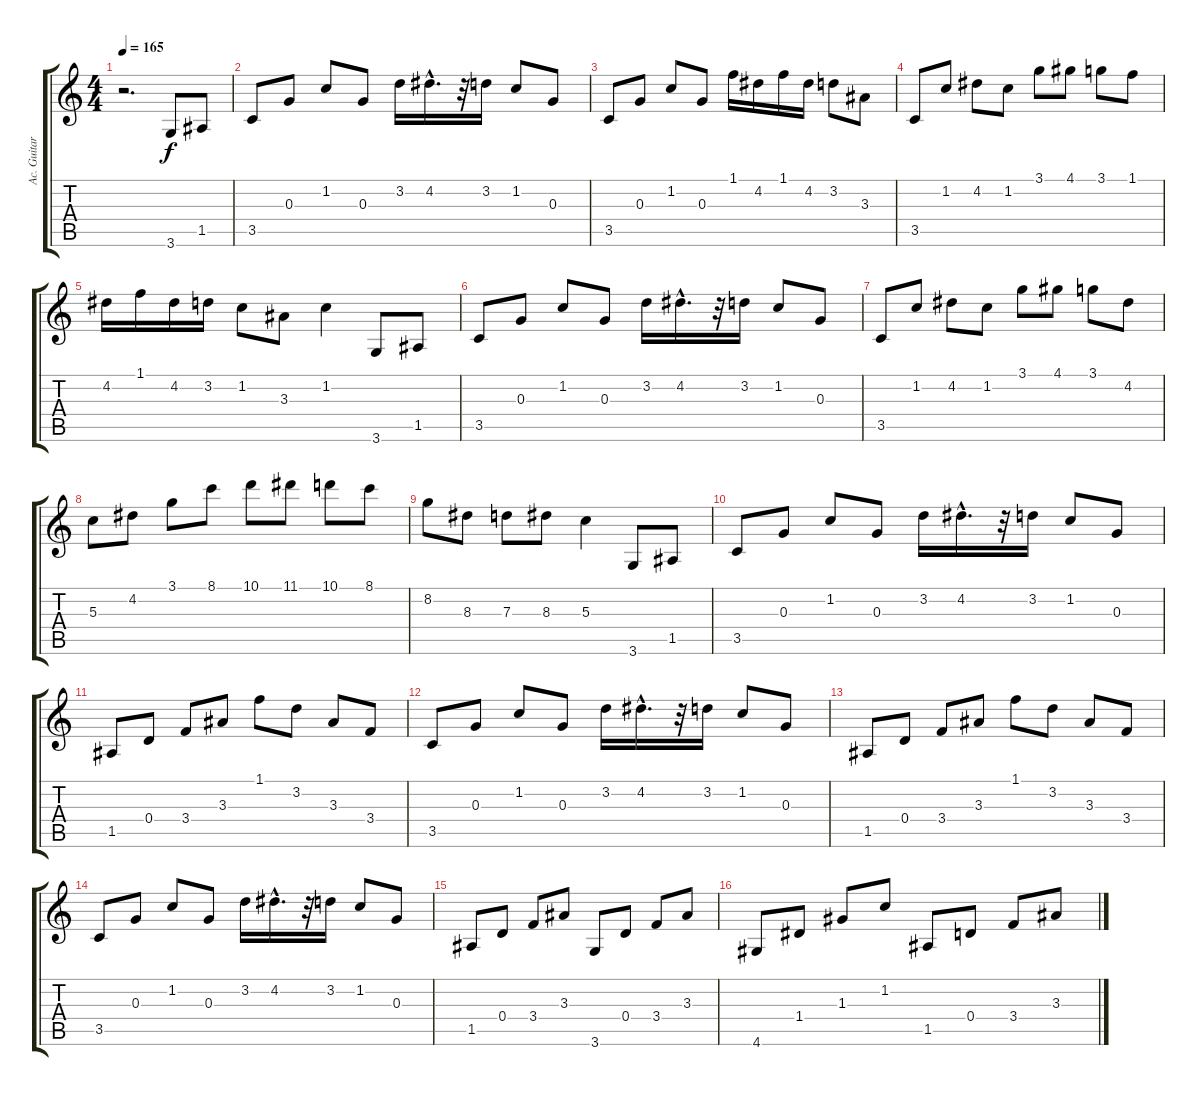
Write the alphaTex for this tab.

\track ("Ac. Guitar 2" "Ac. Guitar") {instrument acousticguitarsteel}
\staff {score tabs}
\tuning (E4 B3 G3 D3 A2 E2) {hide}
\ts (4 4)
\tempo 165
\clef g2
\ks c
r.2{d dy f instrument acousticguitarsteel} 3.6.8 1.5.8 |
3.5.8 0.3.8 1.2.8 0.3.8 3.2.16 4.2{hac}.16{d} r.32 3.2.16 1.2.8 0.3.8 |
3.5.8 0.3.8 1.2.8 0.3.8 1.1.16 4.2.16 1.1.16 4.2.16 3.2.8 3.3.8 |
3.5.8 1.2.8 4.2.8 1.2.8 3.1.8 4.1.8 3.1.8 1.1.8 |
4.2.16 1.1.16 4.2.16 3.2.16 1.2.8 3.3.8 1.2.4 3.6.8 1.5.8 |
3.5.8 0.3.8 1.2.8 0.3.8 3.2.16 4.2{hac}.16{d} r.32 3.2.16 1.2.8 0.3.8 |
3.5.8 1.2.8 4.2.8 1.2.8 3.1.8 4.1.8 3.1.8 4.2.8 |
5.3.8 4.2.8 3.1.8 8.1.8 10.1.8 11.1.8 10.1.8 8.1.8 |
8.2.8 8.3.8 7.3.8 8.3.8 5.3.4 3.6.8 1.5.8 |
3.5.8 0.3.8 1.2.8 0.3.8 3.2.16 4.2{hac}.16{d} r.32 3.2.16 1.2.8 0.3.8 |
1.5.8 0.4.8 3.4.8 3.3.8 1.1.8 3.2.8 3.3.8 3.4.8 |
3.5.8 0.3.8 1.2.8 0.3.8 3.2.16 4.2{hac}.16{d} r.32 3.2.16 1.2.8 0.3.8 |
1.5.8 0.4.8 3.4.8 3.3.8 1.1.8 3.2.8 3.3.8 3.4.8 |
3.5.8 0.3.8 1.2.8 0.3.8 3.2.16 4.2{hac}.16{d} r.32 3.2.16 1.2.8 0.3.8 |
1.5.8 0.4.8 3.4.8 3.3.8 3.6.8 0.4.8 3.4.8 3.3.8 |
4.6.8 1.4.8 1.3.8 1.2.8 1.5.8 0.4.8 3.4.8 3.3.8
